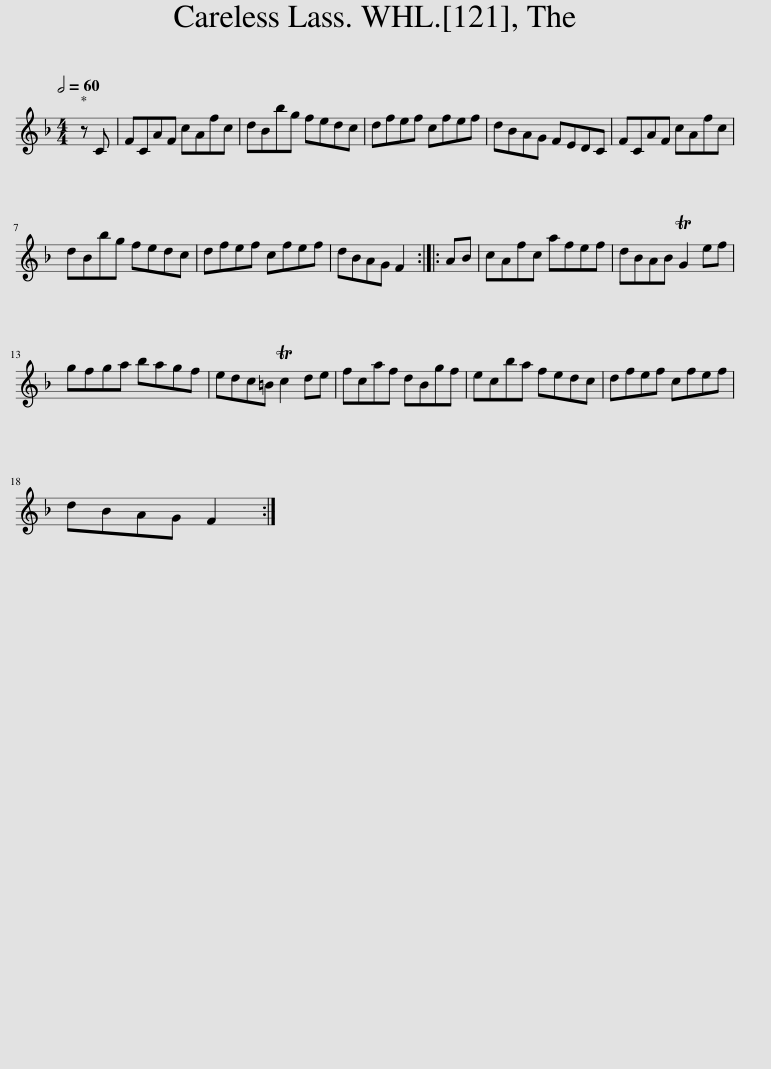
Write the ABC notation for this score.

X:1
L:1/8
Q:1/2=60
M:4/4
I:linebreak $
K:F
V:1 treble
V:1
 z C | FCAF cAfc | dBbg fedc | dfef cfef | dBAG FEDC | %5
 FCAF cAfc |$ dBbg fedc | dfef cfef | dBAG F2 :: AB | %10
 cAfc afef | dBAB TG2 ef |$ gfga bagf | edc=B Tc2 de | fcaf dBgf | %15
 ecba fedc | dfef cfef |$ dBAG F2 :| %18
